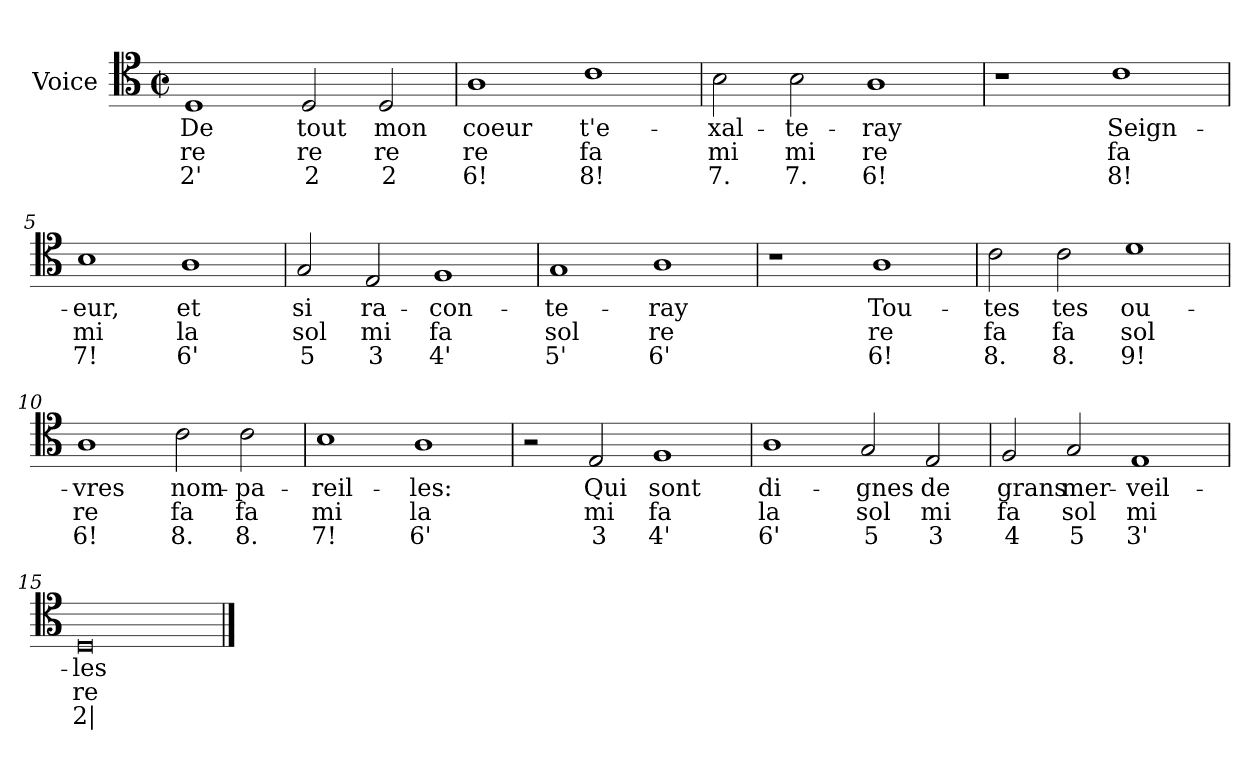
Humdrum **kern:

**kern	**text	**text	**text
*part1	*part1	*part1	*part1
*staff1	*staff1	*staff1	*staff1
*I"Voice	*	*	*
*I'Vo.	*	*	*
*clefC4	*	*	*
*k[]	*	*	*
*M4/2	*	*	*
*met(c|)	*	*	*
=1	=1	=1	=1
1D	De	re	2'
2D/	tout	re	2
2D/	mon	re	2
=2	=2	=2	=2
1A	coeur	re	6!
1c	t'e-	fa	8!
=3	=3	=3	=3
2B\	-xal-	mi	7.
2B\	-te-	mi	7.
1A	-ray	re	6!
=4	=4	=4	=4
1r	.	.	.
1c	Seign-	fa	8!
=5	=5	=5	=5
1B	-eur,	mi	7!
1A	et	la	6'
=6	=6	=6	=6
2G/	si	sol	5
2E/	ra-	mi	3
1F	-con-	fa	4'
=7	=7	=7	=7
1G	-te-	sol	5'
1A	-ray	re	6'
=8	=8	=8	=8
1r	.	.	.
1A	Tou-	re	6!
=9	=9	=9	=9
2c\	-tes	fa	8.
2c\	tes	fa	8.
1d	ou-	sol	9!
=10	=10	=10	=10
1A	-vres	re	6!
2c\	nom-	fa	8.
2c\	-pa-	fa	8.
=11	=11	=11	=11
1B	-reil-	mi	7!
1A	-les:	la	6'
=12	=12	=12	=12
2r	.	.	.
2E/	Qui	mi	3
1F	sont	fa	4'
=13	=13	=13	=13
1A	di-	la	6'
2G/	-gnes	sol	5
2E/	de	mi	3
=14	=14	=14	=14
2F/	grans	fa	4
2G/	mer-	sol	5
1E	-veil-	mi	3'
=15	=15	=15	=15
0D	-les	re	2|
==	==	==	==
*-	*-	*-	*-
